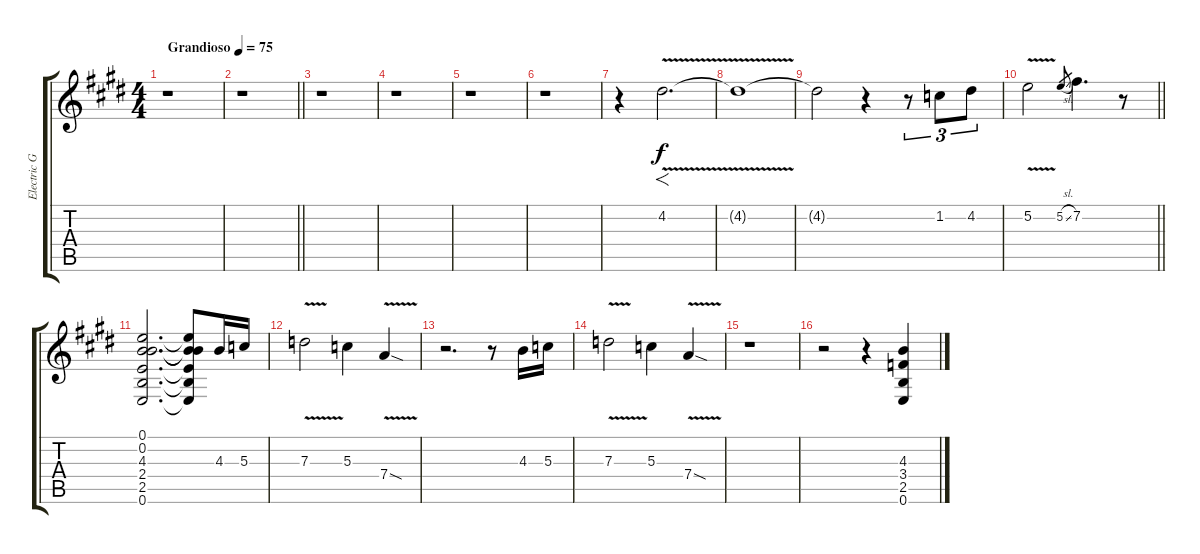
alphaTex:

\track ("Electric Guitar 1" "Electric G") {instrument overdrivenguitar}
\staff {score tabs}
\tuning (E4 B3 G3 D3 A2 E2) {hide}
\ts (4 4)
\tempo (75 "Grandioso")
\clef g2
\ks e
r.1{dy f instrument overdrivenguitar} |
\barLineRight lightlight
r.1 |
r.1 |
r.1 |
r.1 |
r.1 |
r.4 4.2{v}.2{f d} |
4.2{t}.1 |
4.2{t}.2 r.4 r.8{tu (3 2)} 1.2.8{tu (3 2)} 4.2.8{tu (3 2)} |
\barLineRight lightlight
5.2{v}.2 5.2{sl}.8{gr} 7.2.4{d} r.8 |
(0.1 0.2 4.3 2.4 2.5 0.6).2{d} (0.1{t} 0.2{t} 4.3{t} 2.4{t} 2.5{t} 0.6{t}).8 4.3.16 5.3.16 |
7.3{v}.2 5.3.4 7.4{v sod}.4 |
r.2{d} r.8 4.3.16 5.3.16 |
7.3{v}.2 5.3.4 7.4{v sod}.4 |
r.1 |
r.2 r.4 (4.3 3.4 2.5 0.6).4
